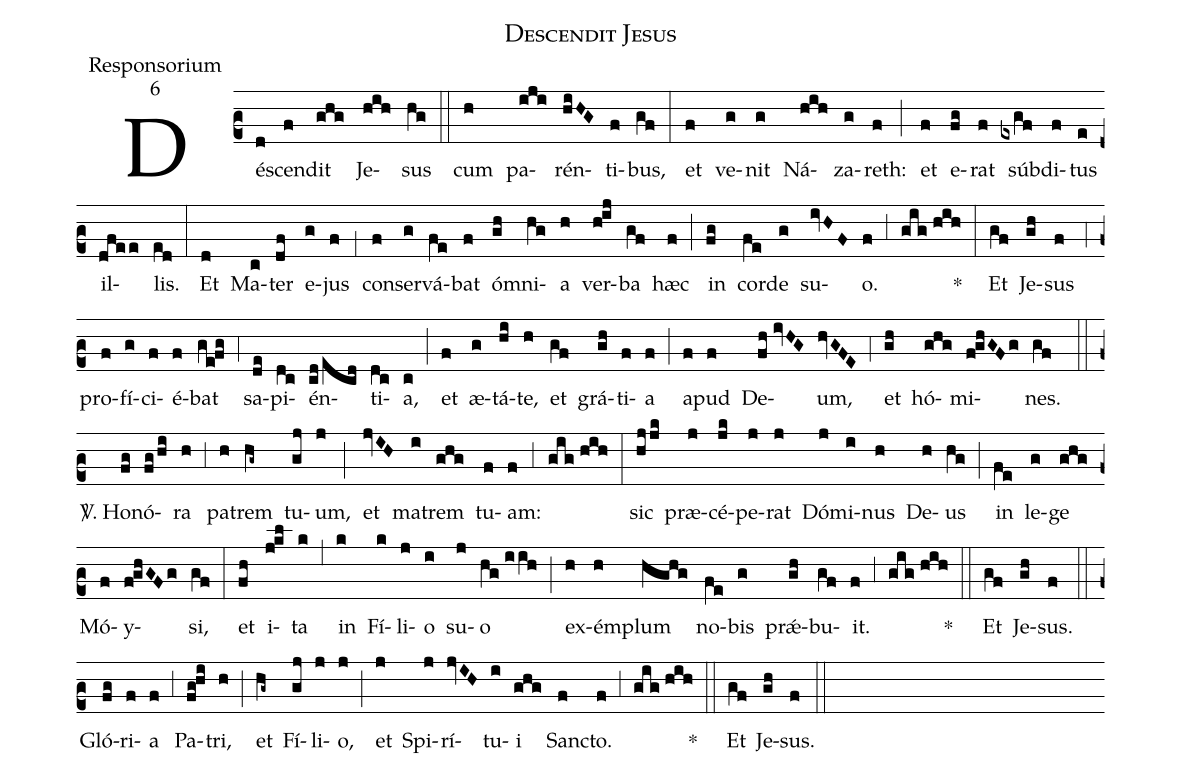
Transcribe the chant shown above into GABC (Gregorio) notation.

name:Descendit Jesus;
office-part:Responsorium;
mode:6;
%%
(c2) Dé(d)scen(f)dit(ghg) Je(hih)sus(hg) (::)
cum(h) pa(iji)rén(hiHG)ti(f)bus,(gf) (:)
et(f) ve(g)nit(g) Ná(hih)za(g)reth:(f) (;) et(f) e(fg)rat(f) súb(exgf)di(f)tus(e) il(dfee)lis.(ed) (:)
Et(d) Ma(c)ter(df) e(g)jus(f) (,1) con(f)ser(g)vá(fe)bat(f) ó(gh)mni(hg)a(h) ver(h!ij)ba(gf) hæc(f) (;) in(fg) cor(fe)de(g) su(ivHF)o.(f) (,3) (gig//hih) *(:) Et(gf) Je(gh)sus(f) (,4) pro(f)fí(g)ci(f)é(f)bat(ge!fg) (,4) sa(de)pi(dc)én(cd/ecd)ti(dc)a,(c) (;) et(f) æ(g)tá(hi)te,(h) et(gf) grá(gh)ti(f)a(f) (;) a(f)pud(f) De(fh//ivHG)um,(hvGFE) (,4) et(gh) hó(ghg)mi(f!ghGFg)nes.(gf) (::)

<sp>V/</sp>. Ho(fg)nó(fg/hi)ra(h) (,3) pa(h)trem(hg~) tu(gj)um,(j) (;) et(jvIH) ma(i)trem(ghg) tu(f)am:(f) (,3) (gig//hih) (:)
sic(hjjk) præ(j)cé(jk)pe(j)rat(j) Dó(j)mi(i)nus(h) De(h)us(hg) (;) in(fe) le(g)ge(ghg) Mó(f)y(f!ghGFg)si,(gf) (:)
et(fh) i(j!kl)ta(k) (,5) in(k) Fí(k)li(j)o(i) su(j)o(hg//iih) (;) ex(h)ém(h)plum(hghg) no(fe)bis(g) pr{<sp>'ae</sp>}(gh)bu(gf)it.(f) (,3) (gig//hih) *(::) Et(gf) Je(gh)sus.(f) (::)

Gló(fg)ri(f)a(f) (,3) Pa(fg!hi)tri,(h) (;) et(hg~) Fí(gj)li(j)o,(j) (;) et(j) Spi(j)rí(jvIH)tu(i)i(ghg) San(f)cto.(f) (,3) (gig//hih) *(::) Et(gf) Je(gh)sus.(f) (::)
